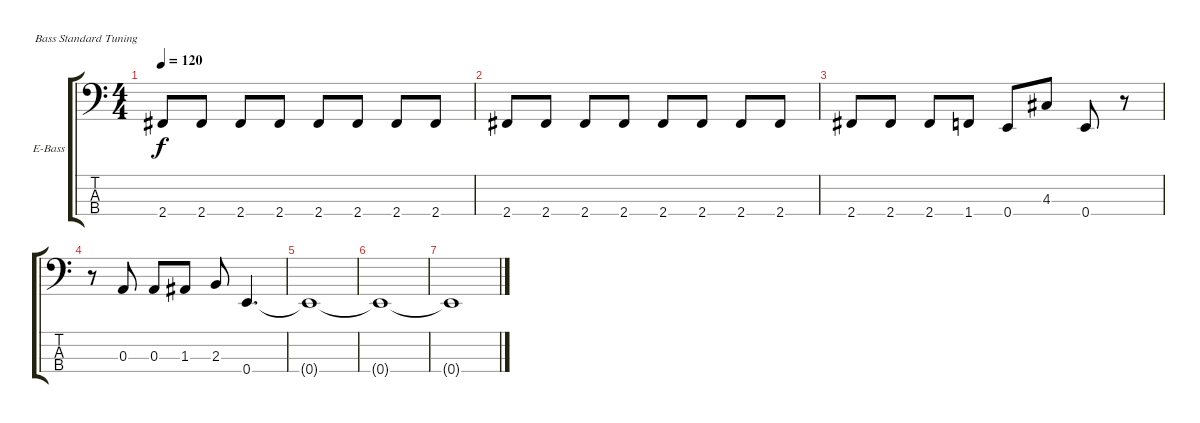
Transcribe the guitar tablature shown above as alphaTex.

\bracketExtendMode groupsimilarinstruments
\firstSystemTrackNameOrientation horizontal
\otherSystemsTrackNameOrientation horizontal
\track ("Bass" "E-Bass") {instrument electricbassfinger}
\staff {score tabs}
\tuning (G2 D2 A1 E1)
\ts (4 4)
\tempo 120
\clef f4
\ks c
2.4.8{dy f} 2.4.8 2.4.8 2.4.8 2.4.8 2.4.8 2.4.8 2.4.8 |
2.4.8 2.4.8 2.4.8 2.4.8 2.4.8 2.4.8 2.4.8 2.4.8 |
2.4.8 2.4.8 2.4.8 1.4.8 0.4.8 4.3.8 0.4.8 r.8 |
r.8 0.3.8 0.3.8 1.3.8 2.3.8 0.4.4{d} |
0.4{t}.1 |
0.4{t}.1 |
0.4{t}.1
